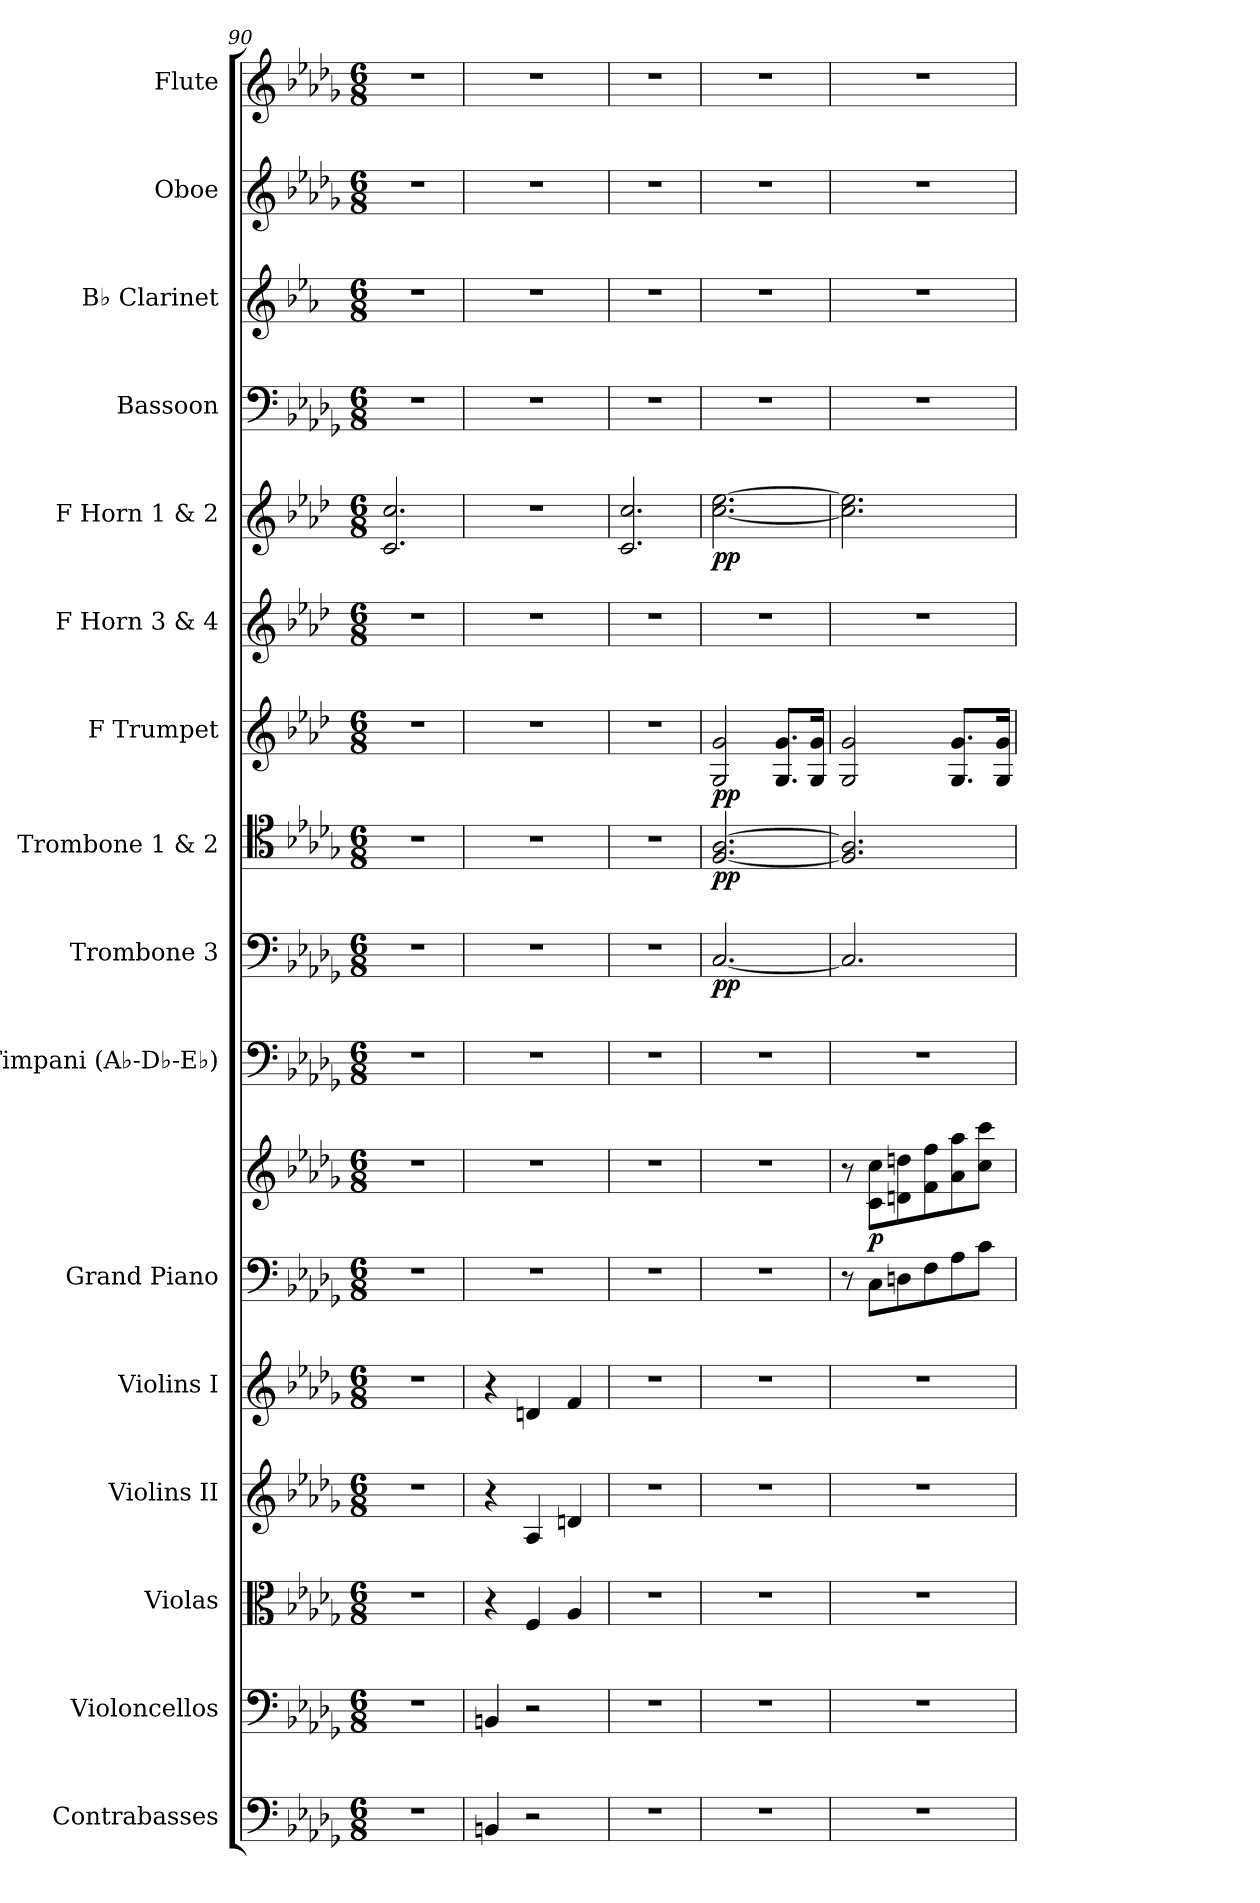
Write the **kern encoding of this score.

**kern	**kern	**kern	**kern	**kern	**kern	**kern	**dynam	**kern	**kern	**dynam	**kern	**dynam	**kern	**dynam	**kern	**kern	**dynam	**kern	**kern	**kern	**kern
*part16	*part15	*part14	*part13	*part12	*part11	*part11	*part11	*part10	*part9	*part9	*part8	*part8	*part7	*part7	*part6	*part5	*part5	*part4	*part3	*part2	*part1
*staff17	*staff16	*staff15	*staff14	*staff13	*staff12	*staff11	*staff11/12	*staff10	*staff9	*staff9	*staff8	*staff8	*staff7	*staff7	*staff6	*staff5	*staff5	*staff4	*staff3	*staff2	*staff1
*I"Contrabasses	*I"Violoncellos	*I"Violas	*I"Violins II	*I"Violins I	*I"Grand Piano	*	*	*I"Timpani (A♭-D♭-E♭)	*I"Trombone 3	*	*I"Trombone 1 &amp; 2	*	*I"F Trumpet	*	*I"F Horn 3 &amp; 4	*I"F Horn 1 &amp; 2	*	*I"Bassoon	*I"B♭ Clarinet	*I"Oboe	*I"Flute
*I'Cbs.	*I'Vcs.	*I'Vlas.	*I'Vlns. II	*I'Vlns. I	*I'Pno.	*	*	*I'Timp.	*I'Tbn. 3	*	*I'Tbn. 1 2	*	*I'F Tpt.	*	*I'F Hn. 3 4	*I'F Hn. 1 2	*	*I'Bsn.	*I'B♭ Cl.	*I'Ob.	*I'Fl.
*clefF4	*clefF4	*clefC3	*clefG2	*clefG2	*clefF4	*clefG2	*	*clefF4	*clefF4	*	*clefC4	*	*clefG2	*	*clefG2	*clefG2	*	*clefF4	*clefG2	*clefG2	*clefG2
*ITrd7c12	*	*	*	*	*	*	*	*	*	*	*	*	*ITrd-3c-5	*	*ITrd4c7	*ITrd4c7	*	*	*ITrd1c2	*	*
*k[b-e-a-d-g-]	*k[b-e-a-d-g-]	*k[b-e-a-d-g-]	*k[b-e-a-d-g-]	*k[b-e-a-d-g-]	*k[b-e-a-d-g-]	*k[b-e-a-d-g-]	*	*k[b-e-a-d-g-]	*k[b-e-a-d-g-]	*	*k[b-e-a-d-g-]	*	*k[b-e-a-d-g-]	*	*k[b-e-a-d-g-]	*k[b-e-a-d-g-]	*	*k[b-e-a-d-g-]	*k[b-e-a-d-g-]	*k[b-e-a-d-g-]	*k[b-e-a-d-g-]
*M6/8	*M6/8	*M6/8	*M6/8	*M6/8	*M6/8	*M6/8	*	*M6/8	*M6/8	*	*M6/8	*	*M6/8	*	*M6/8	*M6/8	*	*M6/8	*M6/8	*M6/8	*M6/8
=90	=90	=90	=90	=90	=90	=90	=90	=90	=90	=90	=90	=90	=90	=90	=90	=90	=90	=90	=90	=90	=90
2.r	2.r	2.r	2.r	2.r	2.r	2.r	.	2.r	2.r	.	2.r	.	2.r	.	2.r	2.F/ 2.f/	.	2.r	2.r	2.r	2.r
=91	=91	=91	=91	=91	=91	=91	=91	=91	=91	=91	=91	=91	=91	=91	=91	=91	=91	=91	=91	=91	=91
4BBBn/	4BBn/	4r	4r	4r	2.r	2.r	.	2.r	2.r	.	2.r	.	2.r	.	2.r	2.r	.	2.r	2.r	2.r	2.r
2r	2r	4F/	4A-/	4dn/	.	.	.	.	.	.	.	.	.	.	.	.	.	.	.	.	.
.	.	4A-/	4dn/	4f/	.	.	.	.	.	.	.	.	.	.	.	.	.	.	.	.	.
=92	=92	=92	=92	=92	=92	=92	=92	=92	=92	=92	=92	=92	=92	=92	=92	=92	=92	=92	=92	=92	=92
2.r	2.r	2.r	2.r	2.r	2.r	2.r	.	2.r	2.r	.	2.r	.	2.r	.	2.r	2.F/ 2.f/	.	2.r	2.r	2.r	2.r
=93	=93	=93	=93	=93	=93	=93	=93	=93	=93	=93	=93	=93	=93	=93	=93	=93	=93	=93	=93	=93	=93
!	!	!	!	!	!	!	!	!	!	!LO:DY:b	!	!LO:DY:b	!	!LO:DY:b	!	!	!LO:DY:b	!	!	!	!
2.r	2.r	2.r	2.r	2.r	2.r	2.r	.	2.r	[2.C/	pp	[2.F/ [2.A-/	pp	2c/ 2cc/	pp	2.r	[2.f\ [2.a-\	pp	2.r	2.r	2.r	2.r
.	.	.	.	.	.	.	.	.	.	.	.	.	8.c/ 8.cc/L	.	.	.	.	.	.	.	.
.	.	.	.	.	.	.	.	.	.	.	.	.	16c/ 16cc/Jk	.	.	.	.	.	.	.	.
=94	=94	=94	=94	=94	=94	=94	=94	=94	=94	=94	=94	=94	=94	=94	=94	=94	=94	=94	=94	=94	=94
2.r	2.r	2.r	2.r	2.r	8r	8r	.	2.r	2.C/]	.	2.F/] 2.A-/]	.	2c/ 2cc/	.	2.r	2.f\] 2.a-\]	.	2.r	2.r	2.r	2.r
!	!	!	!	!	!	!	!LO:DY:b	!	!	!	!	!	!	!	!	!	!	!	!	!	!
.	.	.	.	.	8C\L	8c\ 8cc\L	p	.	.	.	.	.	.	.	.	.	.	.	.	.	.
.	.	.	.	.	8Dn\	8dn\ 8ddn\	.	.	.	.	.	.	.	.	.	.	.	.	.	.	.
.	.	.	.	.	8F\	8f\ 8ff\	.	.	.	.	.	.	.	.	.	.	.	.	.	.	.
.	.	.	.	.	8A-\	8a-\ 8aa-\	.	.	.	.	.	.	8.c/ 8.cc/L	.	.	.	.	.	.	.	.
.	.	.	.	.	8c\J	8cc\ 8ccc\J	.	.	.	.	.	.	.	.	.	.	.	.	.	.	.
.	.	.	.	.	.	.	.	.	.	.	.	.	16c/ 16cc/Jk	.	.	.	.	.	.	.	.
=	=	=	=	=	=	=	=	=	=	=	=	=	=	=	=	=	=	=	=	=	=
*-	*-	*-	*-	*-	*-	*-	*-	*-	*-	*-	*-	*-	*-	*-	*-	*-	*-	*-	*-	*-	*-
